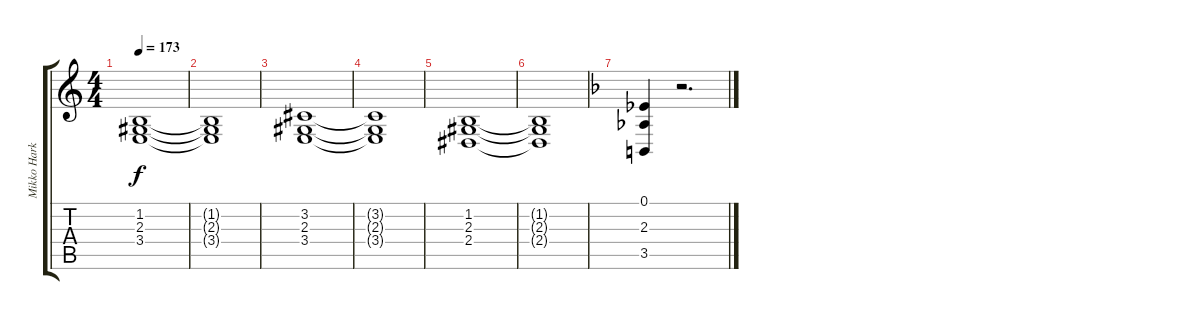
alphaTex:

\track ("Mikko Harkin - Keyboard II" "Mikko Hark") {instrument stringensemble1}
\staff {score tabs}
\tuning (Eb4 Bb3 Gb3 Db3 Ab2 Eb2) {hide}
\ts (4 4)
\tempo 173
\clef g2
\ks aminor
(1.2 2.3 3.4).1{dy f} |
(1.2{t} 2.3{t} 3.4{t}).1 |
(3.2 2.3 3.4).1 |
(3.2{t} 2.3{t} 3.4{t}).1 |
(1.2 2.3 2.4).1 |
(1.2{t} 2.3{t} 2.4{t}).1 |
\ks dminor
(0.1 2.3 3.5).4 r.2{d}
